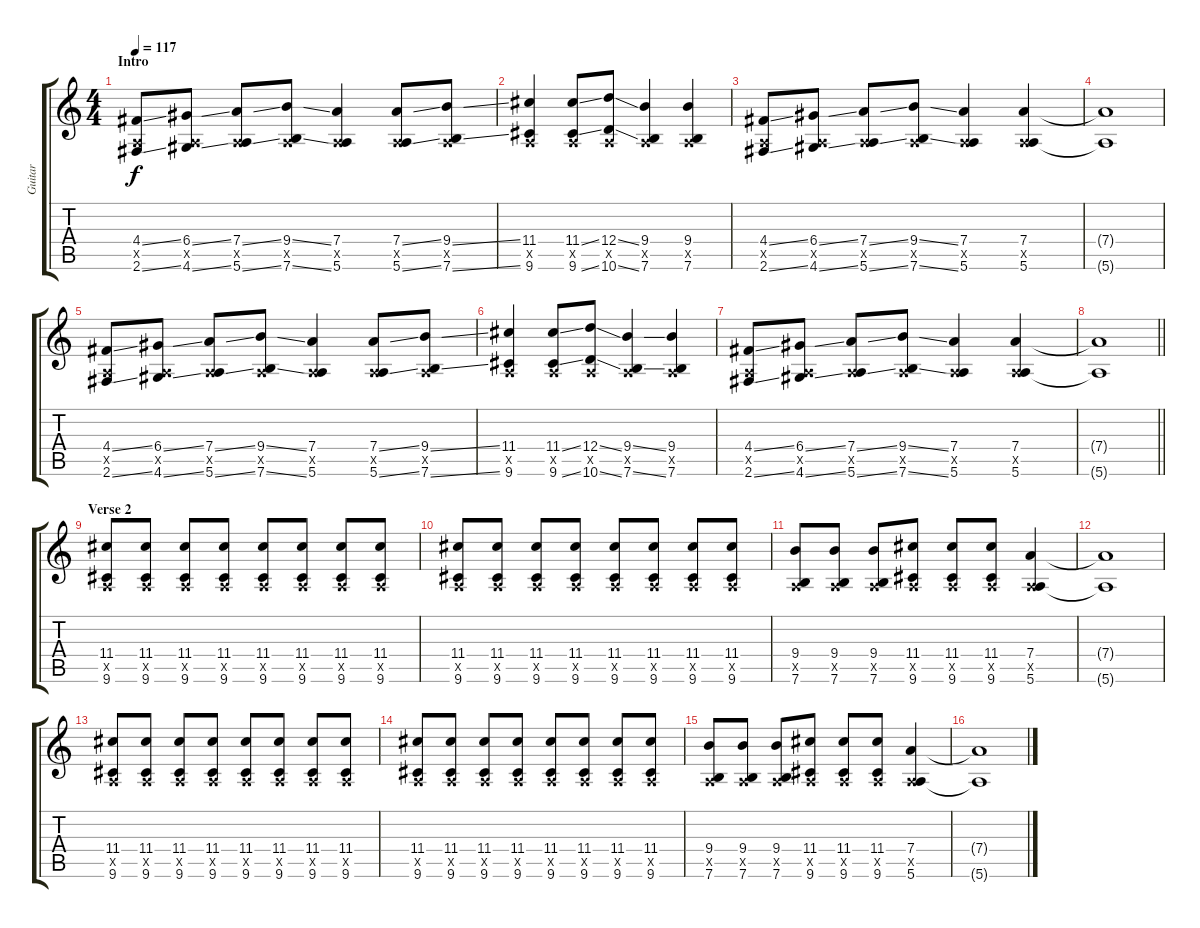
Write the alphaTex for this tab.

\track ("Guitar" "Guitar") {instrument acousticguitarsteel}
\staff {score tabs}
\tuning (E4 B3 G3 D3 A2 E2) {hide}
\ts (4 4)
\section ("" "Intro")
\tempo 117
\clef g2
\ks c
(4.4{ss} 0.5{x} 2.6{ss}).8{dy f} (6.4{ss} 0.5{x} 4.6{ss}).8 (7.4{ss} 0.5{x} 5.6{ss}).8 (9.4{ss} 0.5{x} 7.6{ss}).8 (7.4 0.5{x} 5.6).4 (7.4{ss} 0.5{x} 5.6{ss}).8 (9.4{ss} 0.5{x} 7.6{ss}).8 |
(11.4 0.5{x} 9.6).4 (11.4{ss} 0.5{x} 9.6{ss}).8 (12.4{ss} 0.5{x} 10.6{ss}).8 (9.4 0.5{x} 7.6).4 (9.4 0.5{x} 7.6).4 |
(4.4{ss} 0.5{x} 2.6{ss}).8 (6.4{ss} 0.5{x} 4.6{ss}).8 (7.4{ss} 0.5{x} 5.6{ss}).8 (9.4{ss} 0.5{x} 7.6{ss}).8 (7.4 0.5{x} 5.6).4 (7.4 0.5{x} 5.6).4 |
(7.4{t} 5.6{t}).1 |
(4.4{ss} 0.5{x} 2.6{ss}).8 (6.4{ss} 0.5{x} 4.6{ss}).8 (7.4{ss} 0.5{x} 5.6{ss}).8 (9.4{ss} 0.5{x} 7.6{ss}).8 (7.4 0.5{x} 5.6).4 (7.4{ss} 0.5{x} 5.6{ss}).8 (9.4{ss} 0.5{x} 7.6{ss}).8 |
(11.4 0.5{x} 9.6).4 (11.4{ss} 0.5{x} 9.6{ss}).8 (12.4{ss} 0.5{x} 10.6{ss}).8 (9.4{ss} 0.5{x} 7.6{ss}).4 (9.4 0.5{x} 7.6).4 |
(4.4{ss} 0.5{x} 2.6{ss}).8 (6.4{ss} 0.5{x} 4.6{ss}).8 (7.4{ss} 0.5{x} 5.6{ss}).8 (9.4{ss} 0.5{x} 7.6{ss}).8 (7.4 0.5{x} 5.6).4 (7.4 0.5{x} 5.6).4 |
\barLineRight lightlight
(7.4{t} 5.6{t}).1 |
\section ("" "Verse 2")
(11.4 0.5{x} 9.6).8 (11.4 0.5{x} 9.6).8 (11.4 0.5{x} 9.6).8 (11.4 0.5{x} 9.6).8 (11.4 0.5{x} 9.6).8 (11.4 0.5{x} 9.6).8 (11.4 0.5{x} 9.6).8 (11.4 0.5{x} 9.6).8 |
(11.4 0.5{x} 9.6).8 (11.4 0.5{x} 9.6).8 (11.4 0.5{x} 9.6).8 (11.4 0.5{x} 9.6).8 (11.4 0.5{x} 9.6).8 (11.4 0.5{x} 9.6).8 (11.4 0.5{x} 9.6).8 (11.4 0.5{x} 9.6).8 |
(9.4 0.5{x} 7.6).8 (9.4 0.5{x} 7.6).8 (9.4 0.5{x} 7.6).8 (11.4 0.5{x} 9.6).8 (11.4 0.5{x} 9.6).8 (11.4 0.5{x} 9.6).8 (7.4 0.5{x} 5.6).4 |
(7.4{t} 5.6{t}).1 |
(11.4 0.5{x} 9.6).8 (11.4 0.5{x} 9.6).8 (11.4 0.5{x} 9.6).8 (11.4 0.5{x} 9.6).8 (11.4 0.5{x} 9.6).8 (11.4 0.5{x} 9.6).8 (11.4 0.5{x} 9.6).8 (11.4 0.5{x} 9.6).8 |
(11.4 0.5{x} 9.6).8 (11.4 0.5{x} 9.6).8 (11.4 0.5{x} 9.6).8 (11.4 0.5{x} 9.6).8 (11.4 0.5{x} 9.6).8 (11.4 0.5{x} 9.6).8 (11.4 0.5{x} 9.6).8 (11.4 0.5{x} 9.6).8 |
(9.4 0.5{x} 7.6).8 (9.4 0.5{x} 7.6).8 (9.4 0.5{x} 7.6).8 (11.4 0.5{x} 9.6).8 (11.4 0.5{x} 9.6).8 (11.4 0.5{x} 9.6).8 (7.4 0.5{x} 5.6).4 |
(7.4{t} 5.6{t}).1
